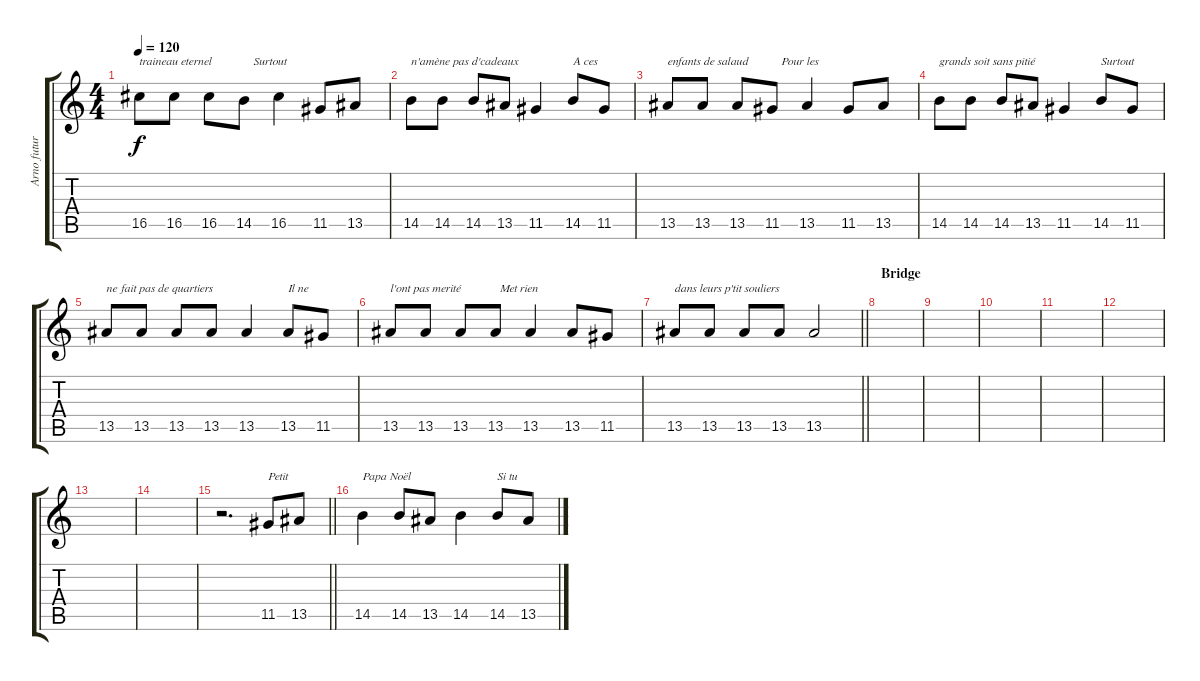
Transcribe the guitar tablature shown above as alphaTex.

\track ("Arno futur ( Voix )" "Arno futur") {instrument distortionguitar}
\staff {score tabs}
\tuning (E4 B3 G3 D3 A2 E2) {hide}
\ts (4 4)
\tempo 120
\clef g2
\ks c
16.5.8{txt "traineau eternel              Surtout" dy f} 16.5.8 16.5.8 14.5.8 16.5.4 11.5.8 13.5.8 |
14.5.8{txt "n'amène pas d'cadeaux"} 14.5.8 14.5.8 13.5.8 11.5.4 14.5.8{txt "A ces "} 11.5.8 |
13.5.8{txt "enfants de salaud           Pour les "} 13.5.8 13.5.8 11.5.8 13.5.4 11.5.8 13.5.8 |
14.5.8{txt "grands soit sans pitié"} 14.5.8 14.5.8 13.5.8 11.5.4 14.5.8{txt "Surtout"} 11.5.8 |
13.5.8{txt "ne fait pas de quartiers"} 13.5.8 13.5.8 13.5.8 13.5.4 13.5.8{txt "Il ne "} 11.5.8 |
13.5.8{txt "l'ont pas merité             Met rien"} 13.5.8 13.5.8 13.5.8 13.5.4 13.5.8 11.5.8 |
\barLineRight lightlight
13.5.8{txt "dans leurs p'tit souliers"} 13.5.8 13.5.8 13.5.8 13.5.2 |
\section ("" "Bridge")
|
|
|
|
|
|
|
\barLineRight lightlight
r.2{d} 11.5.8{txt "Petit"} 13.5.8 |
14.5.4{txt "Papa Noël"} 14.5.8 13.5.8 14.5.4 14.5.8{txt "Si tu"} 13.5.8
